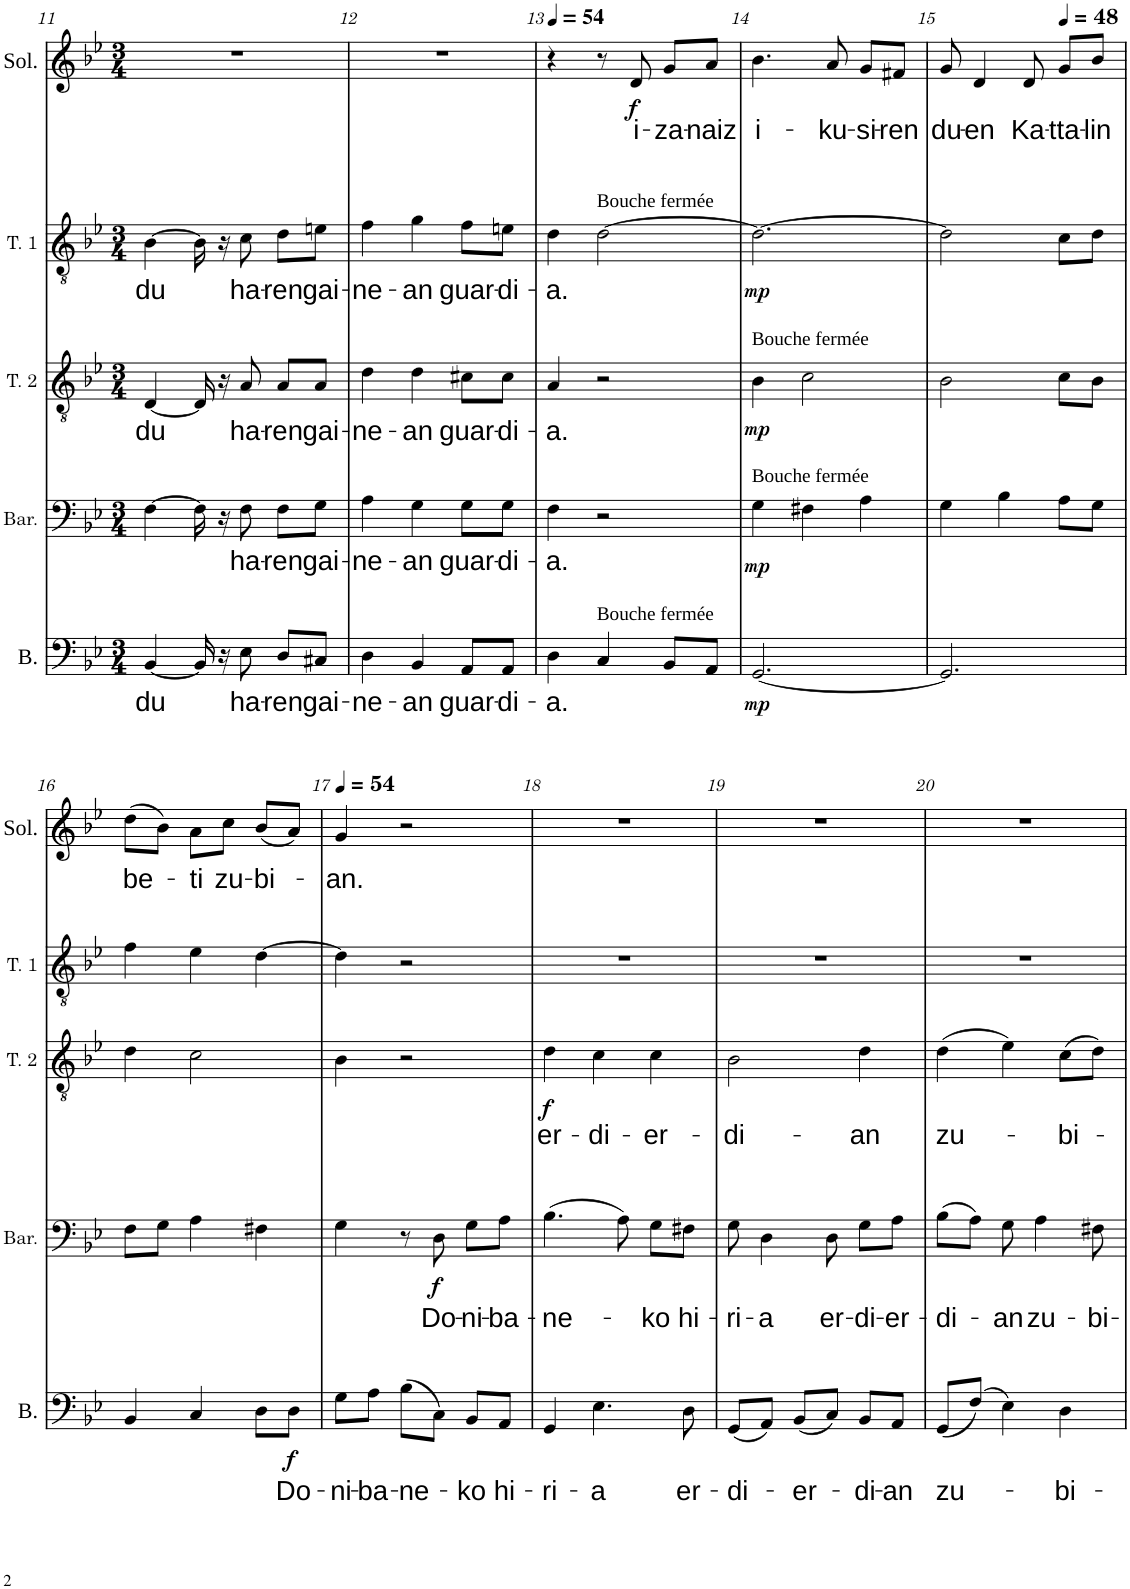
**kern	**text	**dynam	**kern	**text	**dynam	**kern	**text	**dynam	**kern	**text	**dynam	**kern	**text	**dynam
*part5	*part5	*part5	*part4	*part4	*part4	*part3	*part3	*part3	*part2	*part2	*part2	*part1	*part1	*part1
*staff5	*staff5	*staff5	*staff4	*staff4	*staff4	*staff3	*staff3	*staff3	*staff2	*staff2	*staff2	*staff1	*staff1	*staff1
*I"Basse	*	*	*I"Baryton	*	*	*I"Ténor 2	*	*	*I"Ténor 1	*	*	*I"Solo	*	*
*I'B.	*	*	*I'Bar.	*	*	*I'T. 2	*	*	*I'T. 1	*	*	*I'Sol.	*	*
!!LO:PB:g=z
*clefF4	*	*	*clefF4	*	*	*clefGv2	*	*	*clefGv2	*	*	*clefG2	*	*
*k[b-e-]	*	*	*k[b-e-]	*	*	*k[b-e-]	*	*	*k[b-e-]	*	*	*k[b-e-]	*	*
*M3/4	*	*	*M3/4	*	*	*M3/4	*	*	*M3/4	*	*	*M3/4	*	*
=11	=11	=11	=11	=11	=11	=11	=11	=11	=11	=11	=11	=11	=11	=11
!	!LO:LY:b	!	!	!	!	!	!LO:LY:b	!	!	!LO:LY:b	!	!	!	!
[4BB-/	du	.	[4F\	.	.	[4D/	du	.	[4B-\	du	.	2.r	.	.
16BB-/]	.	.	16F\]	.	.	16D/]	.	.	16B-\]	.	.	.	.	.
16r	.	.	16r	.	.	16r	.	.	16r	.	.	.	.	.
!	!LO:LY:b	!	!	!LO:LY:b	!	!	!LO:LY:b	!	!	!LO:LY:b	!	!	!	!
8E-\	ha-	.	8F\	ha-	.	8A/	ha-	.	8c\	ha-	.	.	.	.
!	!LO:LY:b	!	!	!LO:LY:b	!	!	!LO:LY:b	!	!	!LO:LY:b	!	!	!	!
8D/L	-ren	.	8F\L	-ren	.	8A/L	-ren	.	8d\L	-ren	.	.	.	.
!	!LO:LY:b	!	!	!LO:LY:b	!	!	!LO:LY:b	!	!	!LO:LY:b	!	!	!	!
8C#X/J	gai-	.	8G\J	gai-	.	8A/J	gai-	.	8en\J	gai-	.	.	.	.
=12	=12	=12	=12	=12	=12	=12	=12	=12	=12	=12	=12	=12	=12	=12
!	!LO:LY:b	!	!	!LO:LY:b	!	!	!LO:LY:b	!	!	!LO:LY:b	!	!	!	!
4D\	-ne-	.	4A\	-ne-	.	4d\	-ne-	.	4f\	-ne-	.	2.r	.	.
!	!LO:LY:b	!	!	!LO:LY:b	!	!	!LO:LY:b	!	!	!LO:LY:b	!	!	!	!
4BB-/	-an	.	4G\	-an	.	4d\	-an	.	4g\	-an	.	.	.	.
!	!LO:LY:b	!	!	!LO:LY:b	!	!	!LO:LY:b	!	!	!LO:LY:b	!	!	!	!
8AA/L	guar-	.	8G\L	guar-	.	8c#X\L	guar-	.	8f\L	guar-	.	.	.	.
!	!LO:LY:b	!	!	!LO:LY:b	!	!	!LO:LY:b	!	!	!LO:LY:b	!	!	!	!
8AA/J	-di-	.	8G\J	-di-	.	8c#\J	-di-	.	8en\J	-di-	.	.	.	.
=13	=13	=13	=13	=13	=13	=13	=13	=13	=13	=13	=13	=13	=13	=13
*	*	*	*	*	*	*	*	*	*	*	*	*MM54	*	*
!	!LO:LY:b	!	!	!LO:LY:b	!	!	!LO:LY:b	!	!	!LO:LY:b	!	!	!	!
4D\	-a.	.	4F\	-a.	.	4A/	-a.	.	4d\	-a.	.	4r	.	.
!	!	!	!	!	!	!	!	!	!LO:TX:a:t=Bouche fermée	!	!	!	!	!
!LO:TX:a:t=Bouche fermée	!	!	!	!	!	!	!	!	!	!	!	!	!	!
4C/	.	.	2r	.	.	2r	.	.	[2d\	.	.	8r	.	.
!	!	!	!	!	!	!	!	!	!	!	!	!	!LO:LY:b	!LO:DY:b
.	.	.	.	.	.	.	.	.	.	.	.	8d/	i-	f
!	!	!	!	!	!	!	!	!	!	!	!	!	!LO:LY:b	!
8BB-/L	.	.	.	.	.	.	.	.	.	.	.	8g/L	-za-	.
!	!	!	!	!	!	!	!	!	!	!	!	!	!LO:LY:b	!
8AA/J	.	.	.	.	.	.	.	.	.	.	.	8a/J	-naiz	.
=14	=14	=14	=14	=14	=14	=14	=14	=14	=14	=14	=14	=14	=14	=14
!	!	!	!	!	!	!LO:TX:a:t=Bouche fermée	!	!	!	!	!	!	!	!
!	!	!	!LO:TX:a:t=Bouche fermée	!	!	!	!	!	!	!	!	!	!	!
!	!	!LO:DY:b	!	!	!LO:DY:b	!	!	!LO:DY:b	!	!	!LO:DY:b	!	!LO:LY:b	!
[2.GG/	.	mp	4G\	.	mp	4B-\	.	mp	2.d\_	.	mp	4.b-\	i-	.
.	.	.	4F#X\	.	.	2c\	.	.	.	.	.	.	.	.
!	!	!	!	!	!	!	!	!	!	!	!	!	!LO:LY:b	!
.	.	.	.	.	.	.	.	.	.	.	.	8a/	-ku-	.
!	!	!	!	!	!	!	!	!	!	!	!	!	!LO:LY:b	!
.	.	.	4A\	.	.	.	.	.	.	.	.	8g/L	-si-	.
!	!	!	!	!	!	!	!	!	!	!	!	!	!LO:LY:b	!
.	.	.	.	.	.	.	.	.	.	.	.	8f#X/J	-ren	.
=15	=15	=15	=15	=15	=15	=15	=15	=15	=15	=15	=15	=15	=15	=15
!	!	!	!	!	!	!	!	!	!	!	!	!	!LO:LY:b	!
2.GG/]	.	.	4G\	.	.	2B-\	.	.	2d\]	.	.	8g/	du-	.
!	!	!	!	!	!	!	!	!	!	!	!	!	!LO:LY:b	!
.	.	.	.	.	.	.	.	.	.	.	.	4d/	-en	.
.	.	.	4B-\	.	.	.	.	.	.	.	.	.	.	.
!	!	!	!	!	!	!	!	!	!	!	!	!	!LO:LY:b	!
.	.	.	.	.	.	.	.	.	.	.	.	8d/	Ka-	.
*	*	*	*	*	*	*	*	*	*	*	*	*MM48	*	*
!	!	!	!	!	!	!	!	!	!	!	!	!	!LO:LY:b	!
.	.	.	8A\L	.	.	8c\L	.	.	8c\L	.	.	8g/L	-tta-	.
!	!	!	!	!	!	!	!	!	!	!	!	!	!LO:LY:b	!
.	.	.	8G\J	.	.	8B-\J	.	.	8d\J	.	.	8b-/J	-lin	.
!!LO:LB:g=z
=16	=16	=16	=16	=16	=16	=16	=16	=16	=16	=16	=16	=16	=16	=16
!	!	!	!	!	!	!	!	!	!	!	!	!	!LO:LY:b	!
4BB-/	.	.	8F\L	.	.	4d\	.	.	4f\	.	.	(8dd\L	be-	.
.	.	.	8G\J	.	.	.	.	.	.	.	.	8b-\J)	.	.
!	!	!	!	!	!	!	!	!	!	!	!	!	!LO:LY:b	!
4C/	.	.	4A\	.	.	2c\	.	.	4e-\	.	.	8a\L	-ti	.
!	!	!	!	!	!	!	!	!	!	!	!	!	!LO:LY:b	!
.	.	.	.	.	.	.	.	.	.	.	.	8cc\J	zu-	.
!	!	!	!	!	!	!	!	!	!	!	!	!	!LO:LY:b	!
8D\L	.	.	4F#X\	.	.	.	.	.	[4d\	.	.	(8b-/L	-bi-	.
!	!LO:LY:b	!LO:DY:b	!	!	!	!	!	!	!	!	!	!	!	!
8D\J	Do-	f	.	.	.	.	.	.	.	.	.	8a/J)	.	.
=17	=17	=17	=17	=17	=17	=17	=17	=17	=17	=17	=17	=17	=17	=17
*	*	*	*	*	*	*	*	*	*	*	*	*MM54	*	*
!	!LO:LY:b	!	!	!	!	!	!	!	!	!	!	!	!LO:LY:b	!
8G\L	-ni-	.	4G\	.	.	4B-\	.	.	4d\]	.	.	4g/	-an.	.
!	!LO:LY:b	!	!	!	!	!	!	!	!	!	!	!	!	!
8A\J	-ba-	.	.	.	.	.	.	.	.	.	.	.	.	.
!	!LO:LY:b	!	!	!	!	!	!	!	!	!	!	!	!	!
(8B-\L	-ne-	.	8r	.	.	2r	.	.	2r	.	.	2r	.	.
!	!	!	!	!LO:LY:b	!LO:DY:b	!	!	!	!	!	!	!	!	!
8C\J)	.	.	8D\	Do-	f	.	.	.	.	.	.	.	.	.
!	!LO:LY:b	!	!	!LO:LY:b	!	!	!	!	!	!	!	!	!	!
8BB-/L	-ko	.	8G\L	-ni-	.	.	.	.	.	.	.	.	.	.
!	!LO:LY:b	!	!	!LO:LY:b	!	!	!	!	!	!	!	!	!	!
8AA/J	hi-	.	8A\J	-ba-	.	.	.	.	.	.	.	.	.	.
=18	=18	=18	=18	=18	=18	=18	=18	=18	=18	=18	=18	=18	=18	=18
!	!LO:LY:b	!	!	!LO:LY:b	!	!	!LO:LY:b	!LO:DY:b	!	!	!	!	!	!
4GG/	-ri-	.	(4.B-\	-ne-	.	4d\	er-	f	2.r	.	.	2.r	.	.
!	!LO:LY:b	!	!	!	!	!	!LO:LY:b	!	!	!	!	!	!	!
4.E-\	-a	.	.	.	.	4c\	-di-	.	.	.	.	.	.	.
.	.	.	8A\)	.	.	.	.	.	.	.	.	.	.	.
!	!	!	!	!LO:LY:b	!	!	!LO:LY:b	!	!	!	!	!	!	!
.	.	.	8G\L	-ko	.	4c\	er-	.	.	.	.	.	.	.
!	!LO:LY:b	!	!	!LO:LY:b	!	!	!	!	!	!	!	!	!	!
8D\	er-	.	8F#X\J	hi-	.	.	.	.	.	.	.	.	.	.
=19	=19	=19	=19	=19	=19	=19	=19	=19	=19	=19	=19	=19	=19	=19
!	!LO:LY:b	!	!	!LO:LY:b	!	!	!LO:LY:b	!	!	!	!	!	!	!
(8GG/L	-di-	.	8G\	-ri-	.	2B-\	-di-	.	2.r	.	.	2.r	.	.
!	!	!	!	!LO:LY:b	!	!	!	!	!	!	!	!	!	!
8AA/J)	.	.	4D\	-a	.	.	.	.	.	.	.	.	.	.
!	!LO:LY:b	!	!	!	!	!	!	!	!	!	!	!	!	!
(8BB-/L	-er-	.	.	.	.	.	.	.	.	.	.	.	.	.
!	!	!	!	!LO:LY:b	!	!	!	!	!	!	!	!	!	!
8C/J)	.	.	8D\	er-	.	.	.	.	.	.	.	.	.	.
!	!LO:LY:b	!	!	!LO:LY:b	!	!	!LO:LY:b	!	!	!	!	!	!	!
8BB-/L	-di-	.	8G\L	-di-	.	4d\	-an	.	.	.	.	.	.	.
!	!LO:LY:b	!	!	!LO:LY:b	!	!	!	!	!	!	!	!	!	!
8AA/J	-an	.	8A\J	-er-	.	.	.	.	.	.	.	.	.	.
=20	=20	=20	=20	=20	=20	=20	=20	=20	=20	=20	=20	=20	=20	=20
!	!LO:LY:b	!	!	!LO:LY:b	!	!	!LO:LY:b	!	!	!	!	!	!	!
(8GG/L	zu-	.	(8B-\L	-di-	.	(4d\	zu-	.	2.r	.	.	2.r	.	.
(8F/J)	.	.	8A\J)	.	.	.	.	.	.	.	.	.	.	.
!	!	!	!	!LO:LY:b	!	!	!	!	!	!	!	!	!	!
4E-\)	.	.	8G\	-an	.	4e-\)	.	.	.	.	.	.	.	.
!	!	!	!	!LO:LY:b	!	!	!	!	!	!	!	!	!	!
.	.	.	4A\	zu-	.	.	.	.	.	.	.	.	.	.
!	!LO:LY:b	!	!	!	!	!	!LO:LY:b	!	!	!	!	!	!	!
4D\	-bi-	.	.	.	.	(8c\L	-bi-	.	.	.	.	.	.	.
!	!	!	!	!LO:LY:b	!	!	!	!	!	!	!	!	!	!
.	.	.	8F#X\	-bi-	.	8d\J)	.	.	.	.	.	.	.	.
=	=	=	=	=	=	=	=	=	=	=	=	=	=	=
*-	*-	*-	*-	*-	*-	*-	*-	*-	*-	*-	*-	*-	*-	*-
